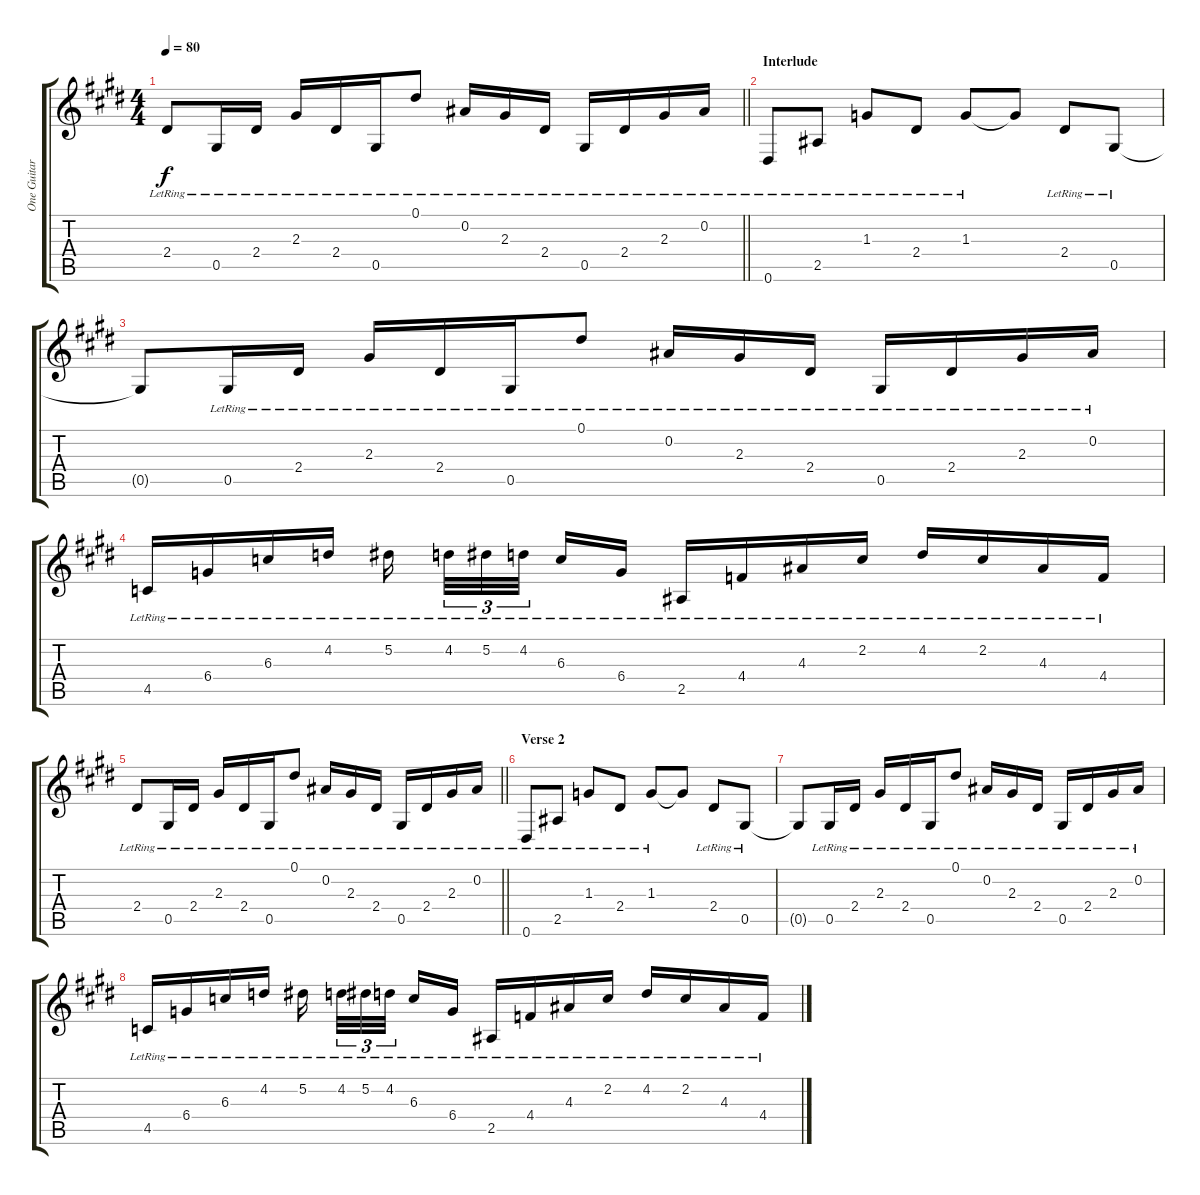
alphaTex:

\track ("One Guitar" "One Guitar") {mute instrument acousticguitarsteel}
\staff {score tabs}
\tuning (Eb4 Bb3 Gb3 Db3 Ab2 Eb2) {hide}
\ts (4 4)
\tempo 80
\clef g2
\barLineRight lightlight
\ks e
2.4{lr}.8{dy f} 0.5{lr}.16 2.4{lr}.16 2.3{lr}.16 2.4{lr}.16 0.5{lr}.16 0.1{lr}.8 0.2{lr}.16 2.3{lr}.16 2.4{lr}.16 0.5{lr}.16 2.4{lr}.16 2.3{lr}.16 0.2{lr}.16 |
\section ("" "Interlude")
0.6{lr}.8 2.5{lr}.8 1.3{lr}.8 2.4{lr}.8 1.3{lr}.8 1.3{t}.8 2.4{lr}.8 0.5{lr}.8 |
0.5{t}.8 0.5{lr}.16 2.4{lr}.16 2.3{lr}.16 2.4{lr}.16 0.5{lr}.16 0.1{lr}.8 0.2{lr}.16 2.3{lr}.16 2.4{lr}.16 0.5{lr}.16 2.4{lr}.16 2.3{lr}.16 0.2{lr}.16 |
4.5{lr}.16 6.4{lr}.16 6.3{lr}.16 4.2{lr}.16 5.2{lr}.16{beam splitsecondary} 4.2{lr}.32{tu (3 2)} 5.2{lr}.32{tu (3 2)} 4.2{lr}.32{tu (3 2) beam splitsecondary} 6.3{lr}.16 6.4{lr}.16 2.5{lr}.16 4.4{lr}.16 4.3{lr}.16 2.2{lr}.16 4.2{lr}.16 2.2{lr}.16 4.3{lr}.16 4.4{lr}.16 |
\barLineRight lightlight
2.4{lr}.8 0.5{lr}.16 2.4{lr}.16 2.3{lr}.16 2.4{lr}.16 0.5{lr}.16 0.1{lr}.8 0.2{lr}.16 2.3{lr}.16 2.4{lr}.16 0.5{lr}.16 2.4{lr}.16 2.3{lr}.16 0.2{lr}.16 |
\section ("" "Verse 2")
0.6{lr}.8 2.5{lr}.8 1.3{lr}.8 2.4{lr}.8 1.3{lr}.8 1.3{t}.8 2.4{lr}.8 0.5{lr}.8 |
0.5{t}.8 0.5{lr}.16 2.4{lr}.16 2.3{lr}.16 2.4{lr}.16 0.5{lr}.16 0.1{lr}.8 0.2{lr}.16 2.3{lr}.16 2.4{lr}.16 0.5{lr}.16 2.4{lr}.16 2.3{lr}.16 0.2{lr}.16 |
4.5{lr}.16 6.4{lr}.16 6.3{lr}.16 4.2{lr}.16 5.2{lr}.16{beam splitsecondary} 4.2{lr}.32{tu (3 2)} 5.2{lr}.32{tu (3 2)} 4.2{lr}.32{tu (3 2) beam splitsecondary} 6.3{lr}.16 6.4{lr}.16 2.5{lr}.16 4.4{lr}.16 4.3{lr}.16 2.2{lr}.16 4.2{lr}.16 2.2{lr}.16 4.3{lr}.16 4.4{lr}.16
